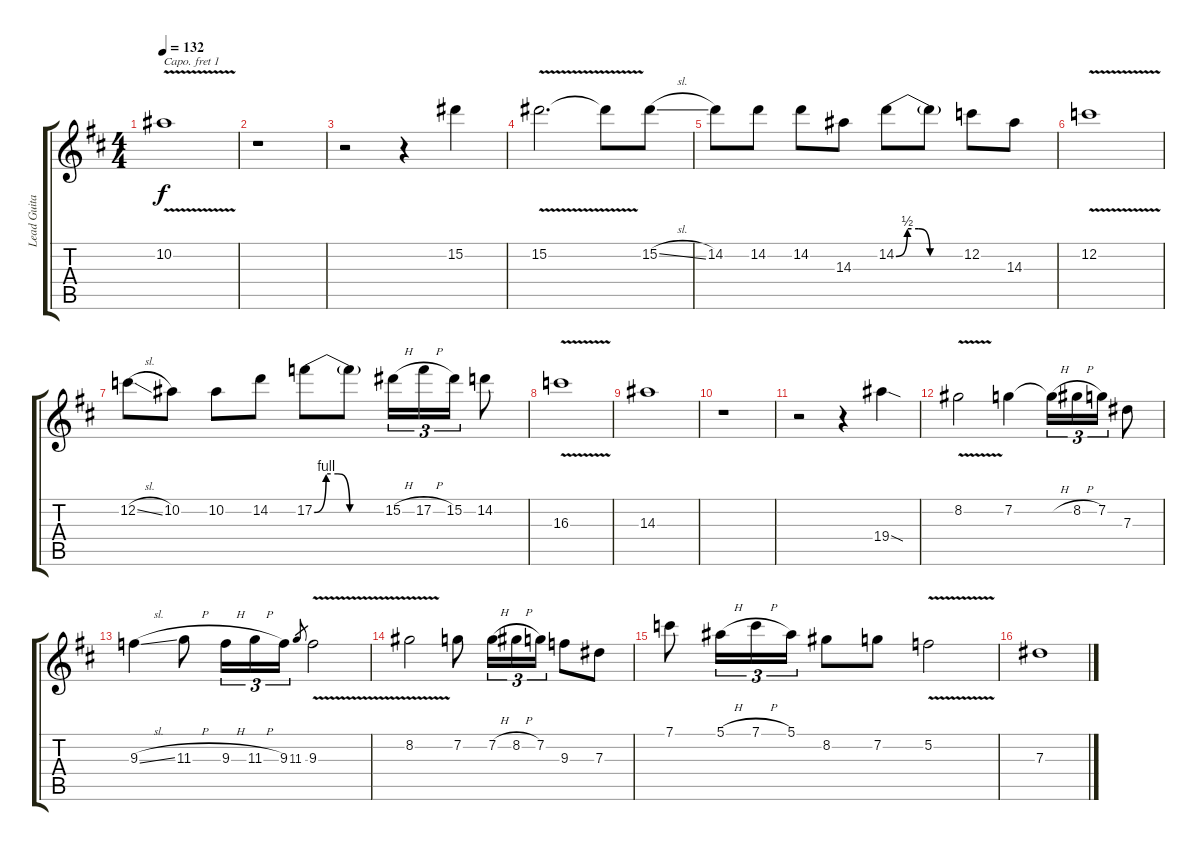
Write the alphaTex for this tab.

\track ("Lead Guitar" "Lead Guita") {instrument distortionguitar}
\staff {score tabs}
\capo 1
\tuning (E4 B3 G3 D3 A2 D2) {hide}
\ts (4 4)
\tempo 132
\clef g2
\ks d
10.2{v}.1{dy f} |
r.1 |
r.2 r.4 15.2.4 |
15.2{v}.2{d} 15.2{t}.8 15.2{sl}.8 |
14.2.8 14.2.8 14.2.8 14.3.8 14.2{be (custom 0 0 10 2 20 2 30 0 60 0)}.8 14.2{t}.8 12.2.8 14.3.8 |
12.2{v}.1 |
12.2{sl}.8 10.2.8 10.2.8 14.2.8 17.2{be (custom 0 0 10 4 20 4 30 0 60 0)}.8 17.2{t}.8 15.2{h}.16{tu (3 2)} 17.2{h}.16{tu (3 2)} 15.2.16{tu (3 2)} 14.2.8 |
16.3{v}.1 |
14.3.1 |
r.1 |
r.2 r.4 19.4{sod}.4 |
8.2{v}.2 7.2.4 7.2{h t}.16{tu (3 2)} 8.2{h}.16{tu (3 2)} 7.2.16{tu (3 2)} 7.3.8 |
9.3{sl}.4 11.3{h}.8 9.3{h}.16{tu (3 2)} 11.3{h}.16{tu (3 2)} 9.3.16{tu (3 2)} 11.3.8{gr} 9.3{v}.2 |
8.2{v}.2 7.2.8 7.2{h}.16{tu (3 2)} 8.2{h}.16{tu (3 2)} 7.2.16{tu (3 2)} 9.3.8 7.3.8 |
7.1.8 5.1{h}.16{tu (3 2)} 7.1{h}.16{tu (3 2)} 5.1.16{tu (3 2)} 8.2.8 7.2.8 5.2{v}.2 |
7.3.1
